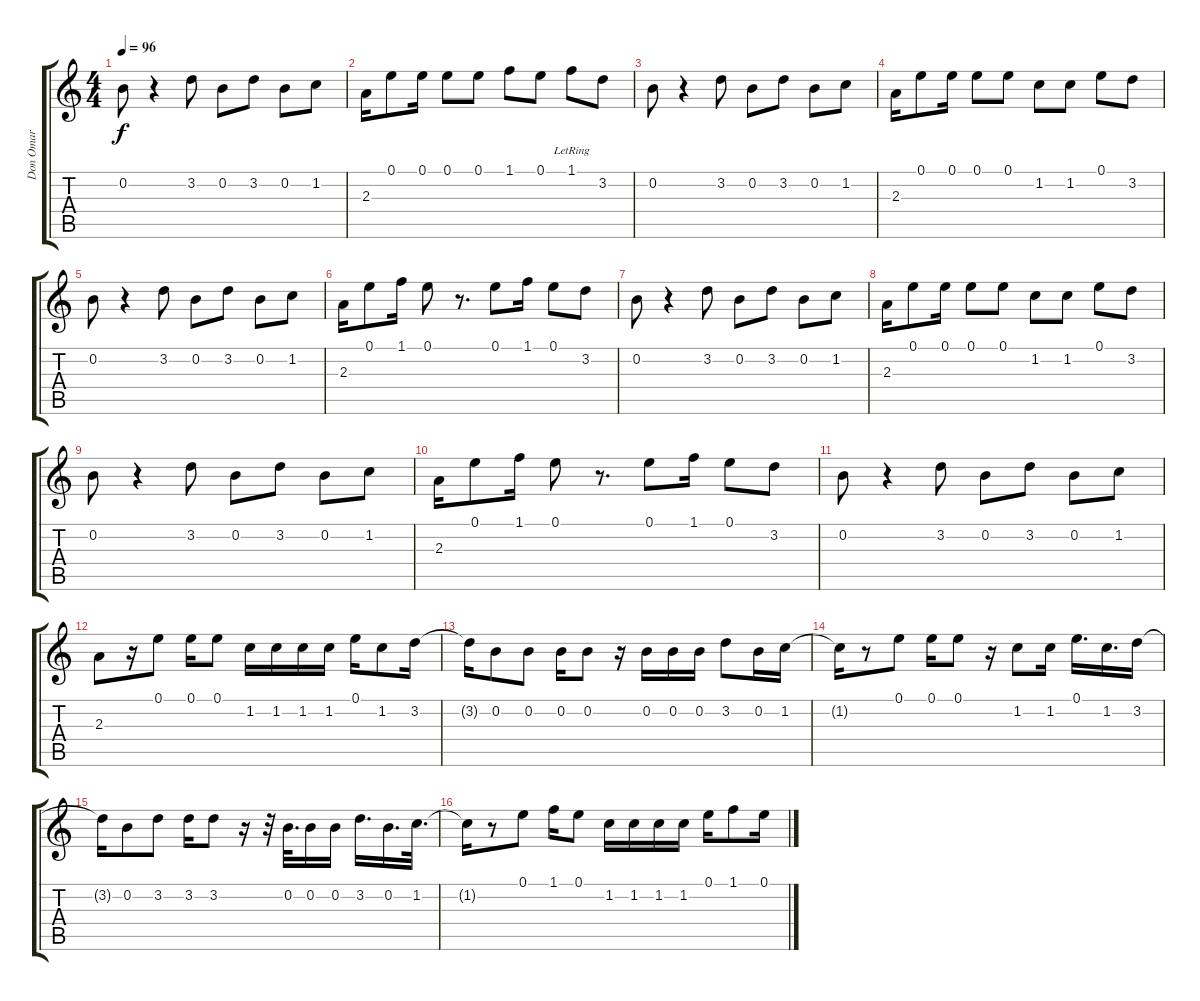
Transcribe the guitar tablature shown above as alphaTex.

\track ("Don Omar" "Don Omar") {instrument acousticguitarsteel}
\staff {score tabs}
\tuning (E4 B3 G3 D3 A2 E2) {hide}
\ts (4 4)
\tempo 96
\clef g2
\ks c
0.2.8{dy f} r.4 3.2.8 0.2.8 3.2.8 0.2.8 1.2.8 |
2.3.16 0.1.8 0.1.16 0.1.8 0.1.8 1.1.8 0.1.8 1.1{lr}.8 3.2.8 |
0.2.8 r.4 3.2.8 0.2.8 3.2.8 0.2.8 1.2.8 |
2.3.16 0.1.8 0.1.16 0.1.8 0.1.8 1.2.8 1.2.8 0.1.8 3.2.8 |
0.2.8 r.4 3.2.8 0.2.8 3.2.8 0.2.8 1.2.8 |
2.3.16 0.1.8 1.1.16 0.1.8 r.8{d} 0.1.8 1.1.16 0.1.8 3.2.8 |
0.2.8 r.4 3.2.8 0.2.8 3.2.8 0.2.8 1.2.8 |
2.3.16 0.1.8 0.1.16 0.1.8 0.1.8 1.2.8 1.2.8 0.1.8 3.2.8 |
0.2.8 r.4 3.2.8 0.2.8 3.2.8 0.2.8 1.2.8 |
2.3.16 0.1.8 1.1.16 0.1.8 r.8{d} 0.1.8 1.1.16 0.1.8 3.2.8 |
0.2.8 r.4 3.2.8 0.2.8 3.2.8 0.2.8 1.2.8 |
2.3.8 r.16 0.1.8 0.1.16 0.1.8 1.2.16 1.2.16 1.2.16 1.2.16 0.1.16 1.2.8 3.2.16 |
3.2{t}.16 0.2.8 0.2.8 0.2.16 0.2.8 r.16 0.2.16 0.2.16 0.2.16 3.2.8 0.2.16 1.2.16 |
1.2{t}.16 r.8 0.1.8 0.1.16 0.1.8 r.16 1.2.8 1.2.16 0.1.16{d} 1.2.16{d} 3.2.16 |
3.2{t}.16 0.2.8 3.2.8 3.2.16 3.2.8 r.16 r.32 0.2.32{d} 0.2.16 0.2.16 3.2.16{d} 0.2.16{d} 1.2.32{d} |
1.2{t}.16 r.8 0.1.8 1.1.16 0.1.8 1.2.16 1.2.16 1.2.16 1.2.16 0.1.16 1.1.8 0.1.16
